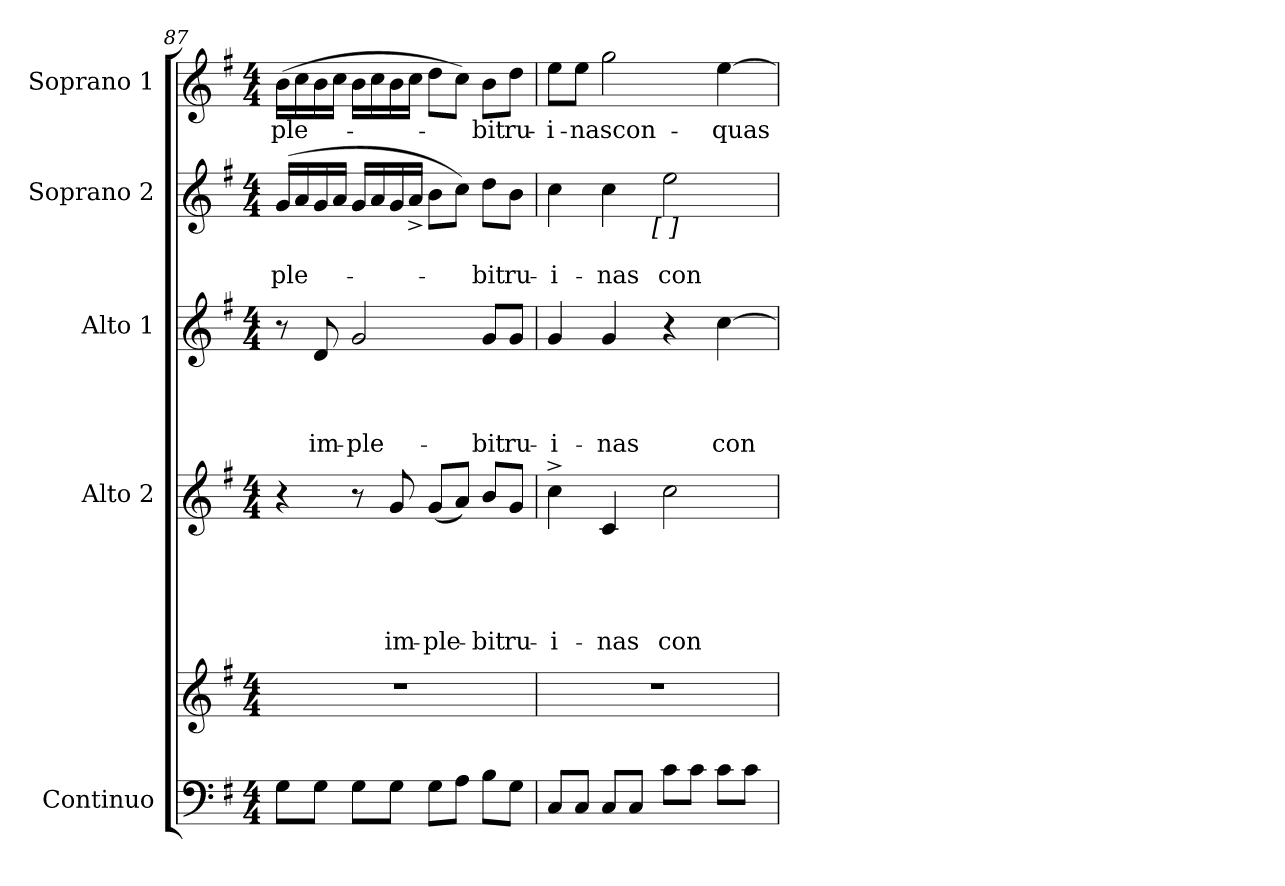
**kern	**kern	**kern	**text	**text	**text	**text	**text	**kern	**text	**text	**text	**text	**kern	**text	**text	**kern	**text
*part5	*part5	*part4	*part4	*part4	*part4	*part4	*part4	*part3	*part3	*part3	*part3	*part3	*part2	*part2	*part2	*part1	*part1
*staff6	*staff5	*staff4	*staff4	*staff4	*staff4	*staff4	*staff4	*staff3	*staff3	*staff3	*staff3	*staff3	*staff2	*staff2	*staff2	*staff1	*staff1
*I"Continuo	*	*I"Alto 2	*	*	*	*	*	*I"Alto 1	*	*	*	*	*I"Soprano 2	*	*	*I"Soprano 1	*
*	*	*I'A. 2	*	*	*	*	*	*I'A. 1	*	*	*	*	*I'S. 2	*	*	*I'S. 1	*
!!LO:PB:g=z
*clefF4	*clefG2	*clefG2	*	*	*	*	*	*clefG2	*	*	*	*	*clefG2	*	*	*clefG2	*
*k[f#]	*k[f#]	*k[f#]	*	*	*	*	*	*k[f#]	*	*	*	*	*k[f#]	*	*	*k[f#]	*
*G:	*G:	*G:	*	*	*	*	*	*G:	*	*	*	*	*G:	*	*	*G:	*
*M4/4	*M4/4	*M4/4	*	*	*	*	*	*M4/4	*	*	*	*	*M4/4	*	*	*M4/4	*
=87	=87	=87	=87	=87	=87	=87	=87	=87	=87	=87	=87	=87	=87	=87	=87	=87	=87
!	!	!	!	!	!	!	!	!	!	!	!	!	!	!	!LO:LY:b	!	!LO:LY:b
8G\L	1r	4r	.	.	.	.	.	8r	.	.	.	.	(>16g/LL	.	-ple-	(>16b\LL	-ple-
.	.	.	.	.	.	.	.	.	.	.	.	.	16a/	.	.	16cc\	.
!	!	!	!	!	!	!	!	!	!	!	!	!LO:LY:b	!	!	!	!	!
8G\J	.	.	.	.	.	.	.	8d/	.	.	.	im-	16g/	.	.	16b\	.
.	.	.	.	.	.	.	.	.	.	.	.	.	16a/JJ	.	.	16cc\JJ	.
!	!	!	!	!	!	!	!	!	!	!	!	!LO:LY:b	!	!	!	!	!
8G\L	.	8r	.	.	.	.	.	2g/	.	.	.	-ple-	16g/LL	.	.	16b\LL	.
.	.	.	.	.	.	.	.	.	.	.	.	.	16a/	.	.	16cc\	.
!	!	!	!	!	!	!	!LO:LY:b	!	!	!	!	!	!	!	!	!	!
8G\J	.	8g/	.	.	.	.	im-	.	.	.	.	.	16g/	.	.	16b\	.
.	.	.	.	.	.	.	.	.	.	.	.	.	16a^</JJ	.	.	16cc\JJ	.
!	!	!	!	!	!	!	!LO:LY:b	!	!	!	!	!	!	!	!	!	!
8G\L	.	(<8g/L	.	.	.	.	-ple-	.	.	.	.	.	8b\L	.	.	8dd\L	.
8A\J	.	8a/J)	.	.	.	.	.	.	.	.	.	.	8cc\J)	.	.	8cc\J)	.
!	!	!	!	!	!	!	!LO:LY:b	!	!	!	!	!LO:LY:b	!	!	!LO:LY:b	!	!LO:LY:b
8B\L	.	8b/L	.	.	.	.	-bit	8g/L	.	.	.	-bit	8dd\L	.	-bit	8b\L	-bit
!	!	!	!	!	!	!	!LO:LY:b	!	!	!	!	!LO:LY:b	!	!	!LO:LY:b	!	!LO:LY:b
8G\J	.	8g/J	.	.	.	.	ru-	8g/J	.	.	.	ru-	8b\J	.	ru-	8dd\J	ru-
=88	=88	=88	=88	=88	=88	=88	=88	=88	=88	=88	=88	=88	=88	=88	=88	=88	=88
!	!	!	!	!	!	!	!LO:LY:b	!	!	!	!	!LO:LY:b	!	!	!LO:LY:b	!	!LO:LY:b
*	*	*	*	*	*	*	*	*	*	*	*	*	*^	*	*	*	*
8C/L	1r	4cc^>\	.	.	.	.	-i-	4g/	.	.	.	-i-	4cc\	4...ryy	.	-i-	8ee\L	-i-
!	!	!	!	!	!	!	!	!	!	!	!	!	!	!	!	!	!	!LO:LY:b
8C/J	.	.	.	.	.	.	.	.	.	.	.	.	.	.	.	.	8ee\J	-nascon-
!	!	!	!	!	!	!	!LO:LY:b	!	!	!	!	!LO:LY:b	!	!	!	!LO:LY:b	!	!
8C/L	.	4c/	.	.	.	.	-nas	4g/	.	.	.	-nas	4cc\	.	.	-nas	2gg\	.
8C/J	.	.	.	.	.	.	.	.	.	.	.	.	.	.	.	.	.	.
!	!	!	!	!	!	!	!	!	!	!	!	!	!	!LO:TX:b:t=[ ]	!	!	!	!
.	.	.	.	.	.	.	.	.	.	.	.	.	.	2ryy	.	.	.	.
!	!	!	!	!	!	!	!LO:LY:b	!	!	!	!	!	!	!	!	!LO:LY:b	!	!
8c\L	.	2cc\	.	.	.	.	con-	4r	.	.	.	.	2ee\	.	.	con-	.	.
8c\J	.	.	.	.	.	.	.	.	.	.	.	.	.	.	.	.	.	.
!	!	!	!	!	!	!	!	!	!	!	!	!LO:LY:b	!	!	!	!	!	!LO:LY:b
8c\L	.	.	.	.	.	.	.	[>4cc\	.	.	.	con-	.	.	.	.	[>4ee\	-quas-
8c\J	.	.	.	.	.	.	.	.	.	.	.	.	.	.	.	.	.	.
.	.	.	.	.	.	.	.	.	.	.	.	.	.	32ryy	.	.	.	.
*	*	*	*	*	*	*	*	*	*	*	*	*	*v	*v	*	*	*	*
=	=	=	=	=	=	=	=	=	=	=	=	=	=	=	=	=	=
*-	*-	*-	*-	*-	*-	*-	*-	*-	*-	*-	*-	*-	*-	*-	*-	*-	*-
